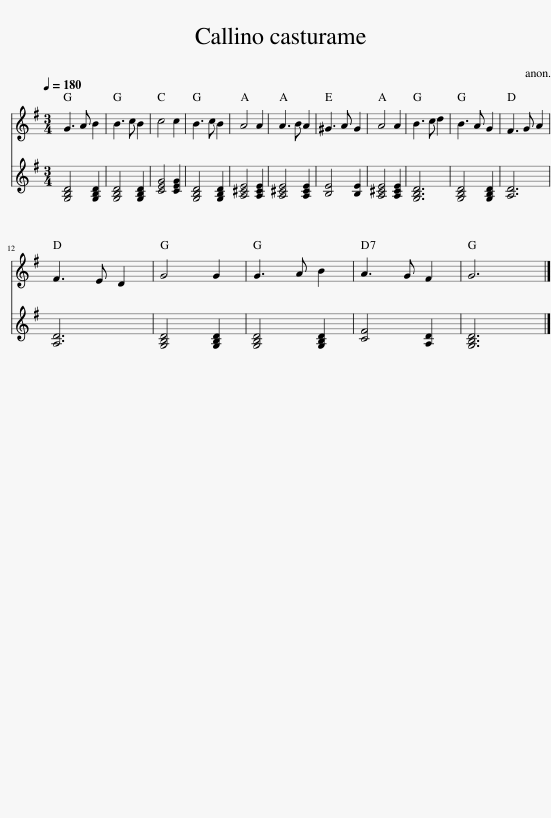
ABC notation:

X:1
%%score 1 2
L:1/8
Q:1/4=180
M:3/4
I:linebreak $
K:G
V:1 treble
V:2 treble
V:1
 G3 A B2 | B3 c B2 | c4 c2 | B3 c B2 | A4 A2 | %5
 A3 B A2 | ^G3 A G2 | A4 A2 | B3 c d2 | B3 A G2 | %10
 F3 G A2 |$ F3 E D2 | G4 G2 | G3 A B2 | A3 G F2 | %15
 G6 |] %16
V:2
 [G,B,D]4 [G,B,D]2 | [G,B,D]4 [G,B,D]2 | [CEG]4 [CEG]2 | [G,B,D]4 [G,B,D]2 | [A,^CE]4 [A,CE]2 | %5
 [A,^CE]4 [A,CE]2 | [B,E]4 [B,E]2 | [A,^CE]4 [A,CE]2 | [G,B,D]6 | [G,B,D]4 [G,B,D]2 | %10
 [A,D]6 |$ [A,D]6 | [G,B,D]4 [G,B,D]2 | [G,B,D]4 [G,B,D]2 | [CF]4 [A,D]2 | %15
 [G,B,D]6 |] %16
